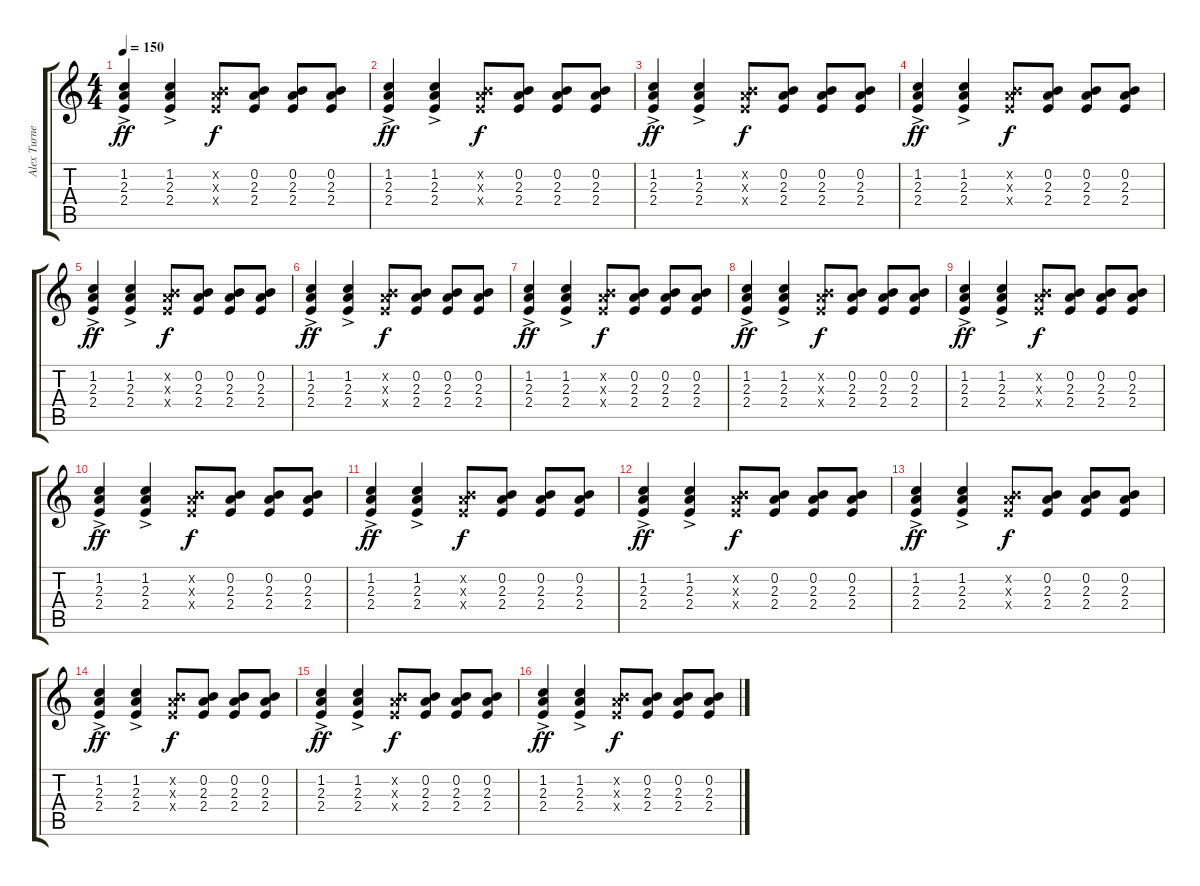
\track ("Alex Turner" "Alex Turne") {instrument acousticguitarsteel}
\staff {score tabs}
\tuning (E4 B3 G3 D3 A2 E2) {hide}
\ts (4 4)
\tempo 150
\clef g2
\ks c
(1.2{ac} 2.3 2.4).4{dy ff} (1.2{ac} 2.3 2.4).4 (0.2{x} 2.3{x} 2.4{x}).8{dy f} (0.2 2.3 2.4).8 (0.2 2.3 2.4).8 (0.2 2.3 2.4).8 |
(1.2{ac} 2.3 2.4).4{dy ff} (1.2{ac} 2.3 2.4).4 (0.2{x} 2.3{x} 2.4{x}).8{dy f} (0.2 2.3 2.4).8 (0.2 2.3 2.4).8 (0.2 2.3 2.4).8 |
(1.2{ac} 2.3 2.4).4{dy ff} (1.2{ac} 2.3 2.4).4 (0.2{x} 2.3{x} 2.4{x}).8{dy f} (0.2 2.3 2.4).8 (0.2 2.3 2.4).8 (0.2 2.3 2.4).8 |
(1.2{ac} 2.3 2.4).4{dy ff} (1.2{ac} 2.3 2.4).4 (0.2{x} 2.3{x} 2.4{x}).8{dy f} (0.2 2.3 2.4).8 (0.2 2.3 2.4).8 (0.2 2.3 2.4).8 |
(1.2{ac} 2.3 2.4).4{dy ff} (1.2{ac} 2.3 2.4).4 (0.2{x} 2.3{x} 2.4{x}).8{dy f} (0.2 2.3 2.4).8 (0.2 2.3 2.4).8 (0.2 2.3 2.4).8 |
(1.2{ac} 2.3 2.4).4{dy ff} (1.2{ac} 2.3 2.4).4 (0.2{x} 2.3{x} 2.4{x}).8{dy f} (0.2 2.3 2.4).8 (0.2 2.3 2.4).8 (0.2 2.3 2.4).8 |
(1.2{ac} 2.3 2.4).4{dy ff} (1.2{ac} 2.3 2.4).4 (0.2{x} 2.3{x} 2.4{x}).8{dy f} (0.2 2.3 2.4).8 (0.2 2.3 2.4).8 (0.2 2.3 2.4).8 |
(1.2{ac} 2.3 2.4).4{dy ff} (1.2{ac} 2.3 2.4).4 (0.2{x} 2.3{x} 2.4{x}).8{dy f} (0.2 2.3 2.4).8 (0.2 2.3 2.4).8 (0.2 2.3 2.4).8 |
(1.2{ac} 2.3 2.4).4{dy ff} (1.2{ac} 2.3 2.4).4 (0.2{x} 2.3{x} 2.4{x}).8{dy f} (0.2 2.3 2.4).8 (0.2 2.3 2.4).8 (0.2 2.3 2.4).8 |
(1.2{ac} 2.3 2.4).4{dy ff} (1.2{ac} 2.3 2.4).4 (0.2{x} 2.3{x} 2.4{x}).8{dy f} (0.2 2.3 2.4).8 (0.2 2.3 2.4).8 (0.2 2.3 2.4).8 |
(1.2{ac} 2.3 2.4).4{dy ff} (1.2{ac} 2.3 2.4).4 (0.2{x} 2.3{x} 2.4{x}).8{dy f} (0.2 2.3 2.4).8 (0.2 2.3 2.4).8 (0.2 2.3 2.4).8 |
(1.2{ac} 2.3 2.4).4{dy ff} (1.2{ac} 2.3 2.4).4 (0.2{x} 2.3{x} 2.4{x}).8{dy f} (0.2 2.3 2.4).8 (0.2 2.3 2.4).8 (0.2 2.3 2.4).8 |
(1.2{ac} 2.3 2.4).4{dy ff} (1.2{ac} 2.3 2.4).4 (0.2{x} 2.3{x} 2.4{x}).8{dy f} (0.2 2.3 2.4).8 (0.2 2.3 2.4).8 (0.2 2.3 2.4).8 |
(1.2{ac} 2.3 2.4).4{dy ff} (1.2{ac} 2.3 2.4).4 (0.2{x} 2.3{x} 2.4{x}).8{dy f} (0.2 2.3 2.4).8 (0.2 2.3 2.4).8 (0.2 2.3 2.4).8 |
(1.2{ac} 2.3 2.4).4{dy ff} (1.2{ac} 2.3 2.4).4 (0.2{x} 2.3{x} 2.4{x}).8{dy f} (0.2 2.3 2.4).8 (0.2 2.3 2.4).8 (0.2 2.3 2.4).8 |
(1.2{ac} 2.3 2.4).4{dy ff} (1.2{ac} 2.3 2.4).4 (0.2{x} 2.3{x} 2.4{x}).8{dy f} (0.2 2.3 2.4).8 (0.2 2.3 2.4).8 (0.2 2.3 2.4).8
